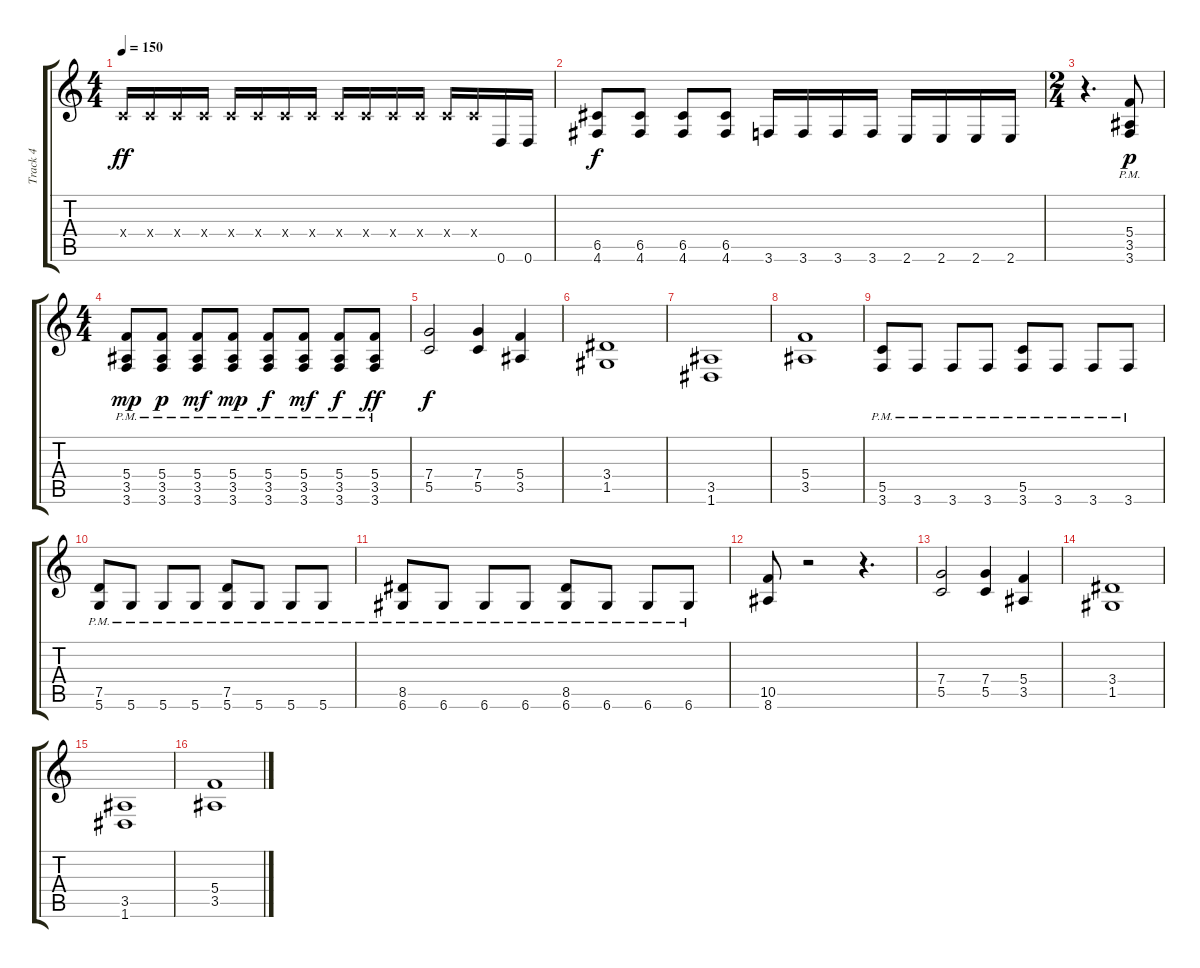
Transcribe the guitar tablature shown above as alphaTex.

\track ("Track 4" "Track 4") {instrument distortionguitar}
\staff {score tabs}
\tuning (D4 A3 F3 C3 G2 D2) {hide}
\ts (4 4)
\tempo 150
\clef g2
\ks c
0.4{x}.16{dy ff} 0.4{x}.16 0.4{x}.16 0.4{x}.16 0.4{x}.16 0.4{x}.16 0.4{x}.16 0.4{x}.16 0.4{x}.16 0.4{x}.16 0.4{x}.16 0.4{x}.16 0.4{x}.16 0.4{x}.16 0.6.16 0.6.16 |
(6.5 4.6).8{dy f} (6.5 4.6).8 (6.5 4.6).8 (6.5 4.6).8 3.6.16 3.6.16 3.6.16 3.6.16 2.6.16 2.6.16 2.6.16 2.6.16 |
\ts (2 4)
r.4{d} (5.4 3.5 3.6{pm}).8{dy p} |
\ts (4 4)
(5.4 3.5 3.6{pm}).8{dy mp} (5.4 3.5 3.6{pm}).8{dy p} (5.4 3.5 3.6{pm}).8{dy mf} (5.4 3.5 3.6{pm}).8{dy mp} (5.4 3.5 3.6{pm}).8{dy f} (5.4 3.5 3.6{pm}).8{dy mf} (5.4 3.5 3.6{pm}).8{dy f} (5.4 3.5 3.6{pm}).8{dy ff} |
(7.4 5.5).2{dy f} (7.4 5.5).4 (5.4 3.5).4 |
(3.4 1.5).1 |
(3.5 1.6).1 |
(5.4 3.5).1 |
(5.5{pm} 3.6{pm}).8 3.6{pm}.8 3.6{pm}.8 3.6{pm}.8 (5.5{pm} 3.6{pm}).8 3.6{pm}.8 3.6{pm}.8 3.6{pm}.8 |
(7.5{pm} 5.6{pm}).8 5.6{pm}.8 5.6{pm}.8 5.6{pm}.8 (7.5{pm} 5.6{pm}).8 5.6{pm}.8 5.6{pm}.8 5.6{pm}.8 |
(8.5{pm} 6.6{pm}).8 6.6{pm}.8 6.6{pm}.8 6.6{pm}.8 (8.5{pm} 6.6{pm}).8 6.6{pm}.8 6.6{pm}.8 6.6{pm}.8 |
(10.5 8.6).8 r.2 r.4{d} |
(7.4 5.5).2 (7.4 5.5).4 (5.4 3.5).4 |
(3.4 1.5).1 |
(3.5 1.6).1 |
(5.4 3.5).1
